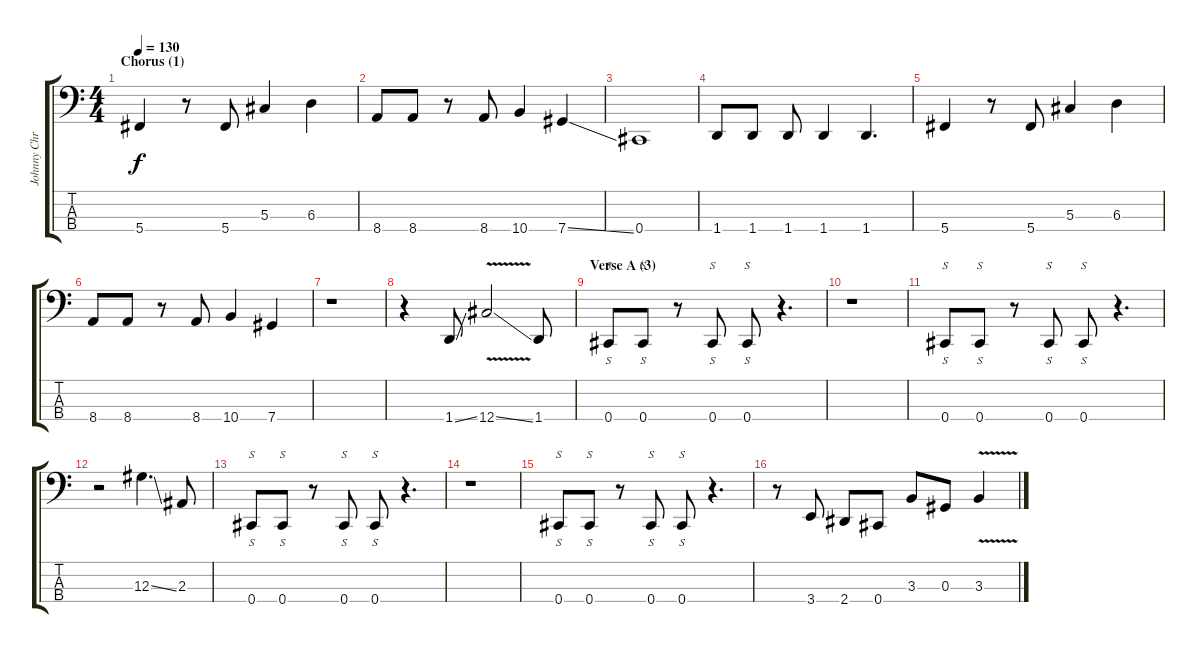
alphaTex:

\track ("Johnny Christ (Bass)" "Johnny Chr") {instrument electricbassfinger}
\staff {score tabs}
\tuning (Gb2 Db2 Ab1 Db1) {hide}
\ts (4 4)
\section ("" "Chorus (1)")
\tempo 130
\clef f4
\ks c
5.4.4{dy f} r.8 5.4.8 5.3.4 6.3.4 |
8.4.8 8.4.8 r.8 8.4.8 10.4.4 7.4{ss}.4 |
0.4.1 |
1.4.8 1.4.8 1.4.8 1.4.4 1.4.4{d} |
5.4.4 r.8 5.4.8 5.3.4 6.3.4 |
8.4.8 8.4.8 r.8 8.4.8 10.4.4 7.4.4 |
r.1 |
r.4 1.4{ss}.8 12.4{v ss}.2 1.4.8 |
\section ("" "Verse A (3)")
0.4.8{s} 0.4.8{s} r.8 0.4.8{s} 0.4.8{s} r.4{d} |
r.1 |
0.4.8{s} 0.4.8{s} r.8 0.4.8{s} 0.4.8{s} r.4{d} |
r.2 12.3{ss}.4{d} 2.3.8 |
0.4.8{s} 0.4.8{s} r.8 0.4.8{s} 0.4.8{s} r.4{d} |
r.1 |
0.4.8{s} 0.4.8{s} r.8 0.4.8{s} 0.4.8{s} r.4{d} |
r.8 3.4.8 2.4.8 0.4.8 3.3.8 0.3.8 3.3{v}.4
